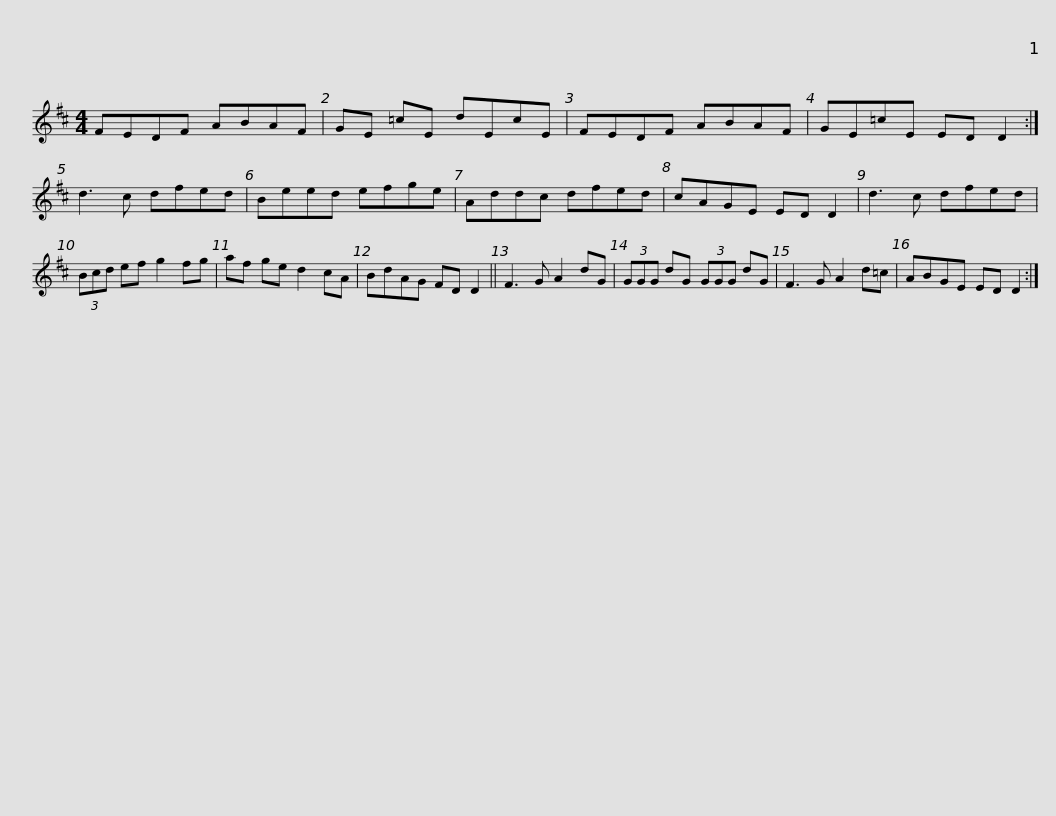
X:1
L:1/8
M:4/4
I:linebreak $
K:D
V:1 treble
V:1
 FEDF ABAF | GE =cE dEcE | FEDF ABAF | GE=cE ED D2 :| d3 c dfed |$ %5
 Beed efge | Addc dfed | cAGE ED D2 | d3 c dfed | (3Bcd ef g2 fg | %10
 af ge d2 cA |$ BdAG FD D2 || F3 G A2 dG | (3GGG dG (3GGG dG | F3 G A2 d=c | %15
 ABGE ED D2 :| %16
